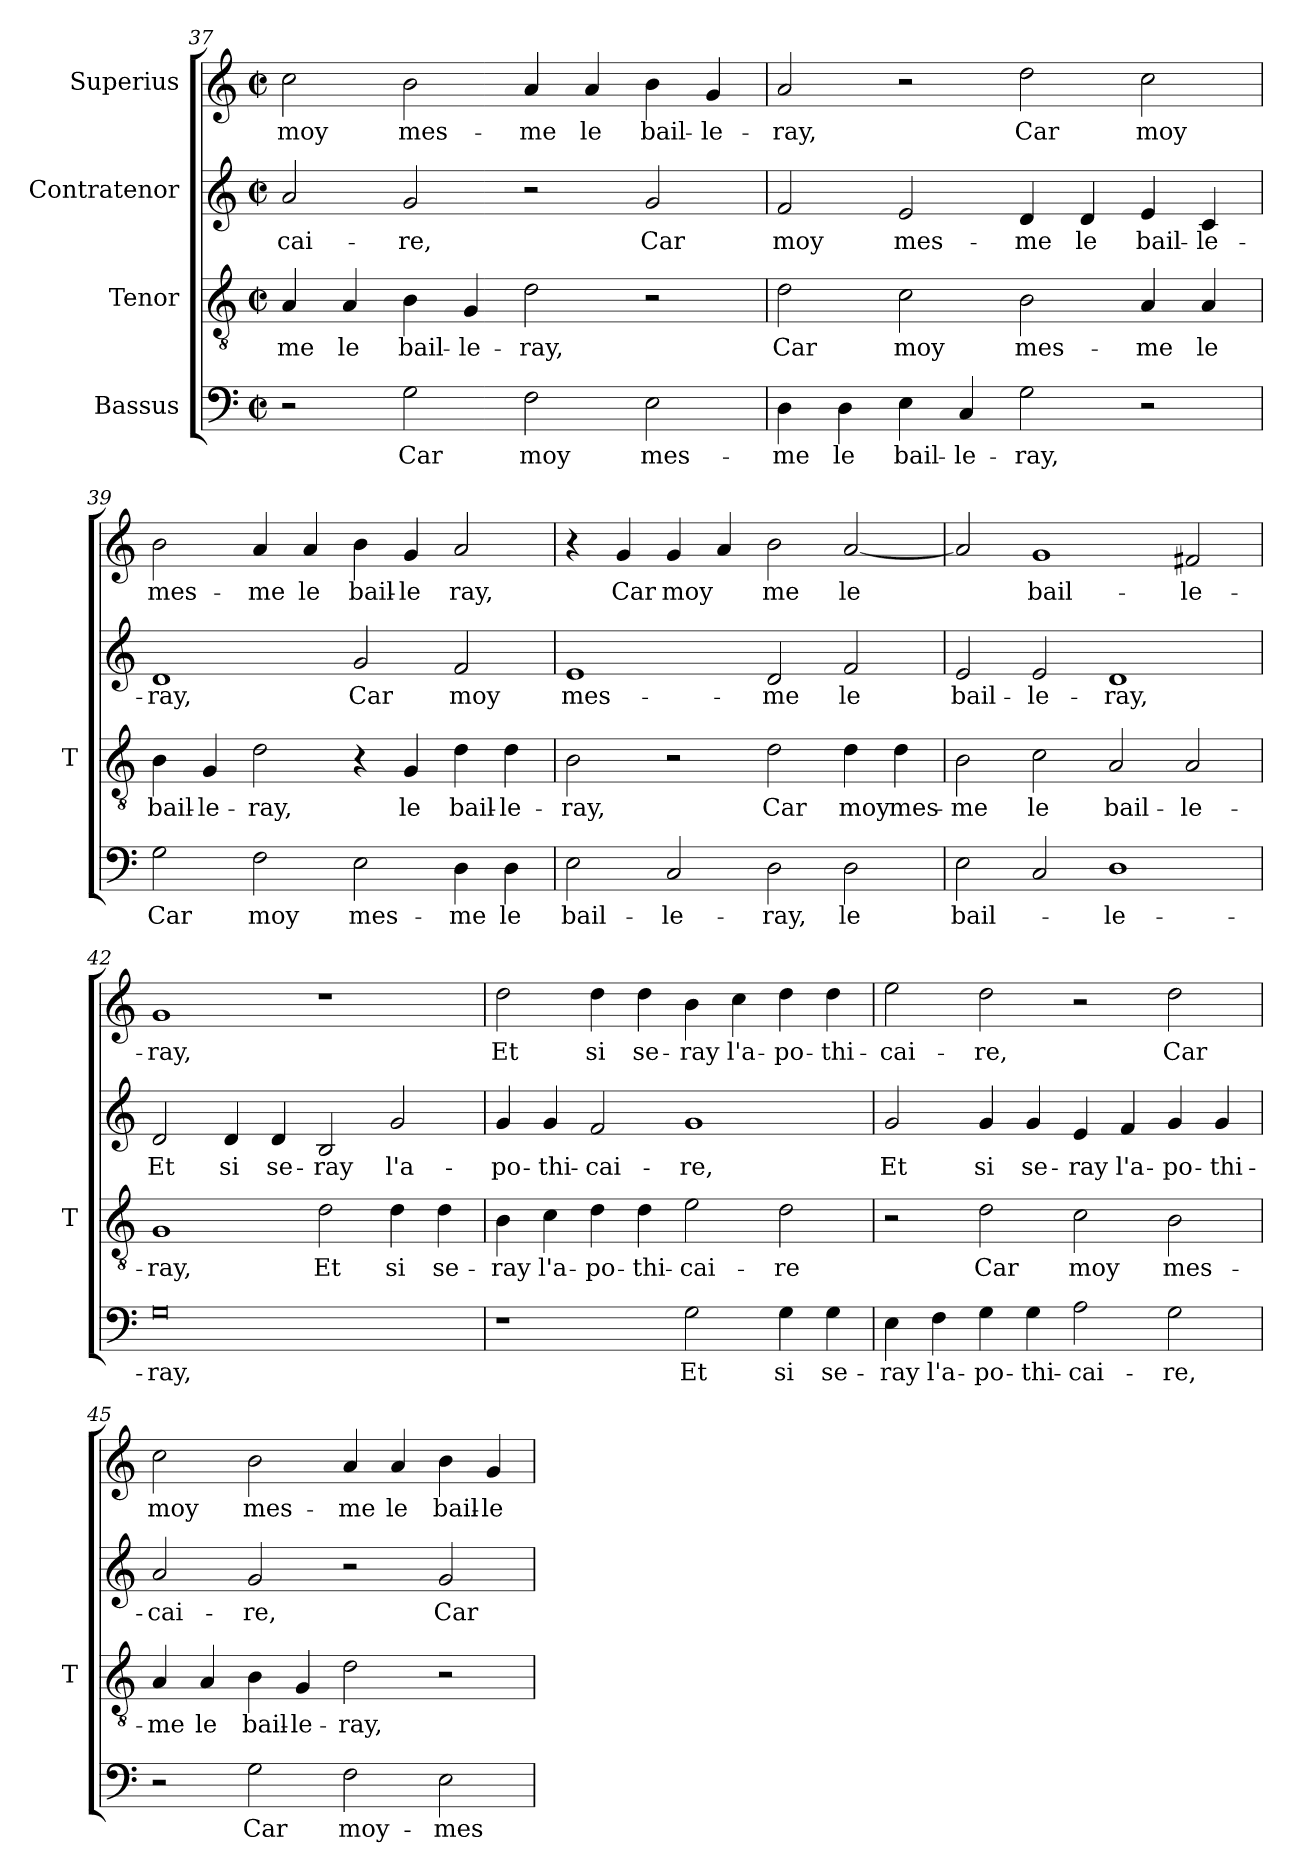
**kern	**text	**kern	**text	**kern	**text	**kern	**text
*part4	*part4	*part3	*part3	*part2	*part2	*part1	*part1
*staff4	*staff4	*staff3	*staff3	*staff2	*staff2	*staff1	*staff1
*I"Bassus	*	*I"Tenor	*	*I"Contratenor	*	*I"Superius	*
*	*	*I'T	*	*	*	*	*
!!LO:PB:g=z
*clefF4	*	*clefGv2	*	*clefG2	*	*clefG2	*
*k[]	*	*k[]	*	*k[]	*	*k[]	*
*C:	*	*C:	*	*C:	*	*C:	*
*M2/2	*	*M2/2	*	*M2/2	*	*M2/2	*
*met(c|)	*	*met(c|)	*	*met(c|)	*	*met(c|)	*
=37	=37	=37	=37	=37	=37	=37	=37
2r	.	4A	-me	2a	cai-	2cc	-moy
.	.	4A	-le	.	.	.	.
2G	-Car	4B	bail-	2g	-re,	2b	mes-
.	.	4G	le-	.	.	.	.
2F	-moy	2d	-ray,	2r	.	4a	-me
.	.	.	.	.	.	4a	-le
2E	mes-	2r	.	2g	-Car	4b	bail-
.	.	.	.	.	.	4g	le-
=38	=38	=38	=38	=38	=38	=38	=38
4D	-me	2d	-Car	2f	-moy	2a	-ray,
4D	-le	.	.	.	.	.	.
4E	bail-	2c	-moy	2e	mes-	2r	.
4C	le-	.	.	.	.	.	.
2G	-ray,	2B	mes-	4d	-me	2dd	-Car
.	.	.	.	4d	-le	.	.
2r	.	4A	-me	4e	bail-	2cc	-moy
.	.	4A	-le	4c	le-	.	.
=39	=39	=39	=39	=39	=39	=39	=39
2G	-Car	4B	bail-	1d	-ray,	2b	mes-
.	.	4G	le-	.	.	.	.
2F	-moy	2d	-ray,	.	.	4a	-me
.	.	.	.	.	.	4a	-le
2E	mes-	4r	.	2g	-Car	4b	bail-
.	.	4G	-le	.	.	4g	-le
4D	-me	4d	bail-	2f	-moy	2a	-ray,
4D	-le	4d	le-	.	.	.	.
=40	=40	=40	=40	=40	=40	=40	=40
2E	bail-	2B	-ray,	1e	mes-	4r	.
.	.	.	.	.	.	4g	-Car
2C	le-	2r	.	.	.	4g	-moy
.	.	.	.	.	.	4a	-
2D	-ray,	2d	-Car	2d	-me	2b	-me
2D	-le	4d	-moy	2f	-le	[2a	-le
.	.	4d	mes-	.	.	.	.
=41	=41	=41	=41	=41	=41	=41	=41
2E	bail-	2B	-me	2e	bail-	2a]	.
2C	.	2c	-le	2e	le-	1g	bail-
1D	le-	2A	bail-	1d	-ray,	.	.
.	.	2A	le-	.	.	2f#X	le-
=42	=42	=42	=42	=42	=42	=42	=42
0G	-ray,	1G	-ray,	2d	-Et	1g	-ray,
.	.	.	.	4d	-si	.	.
.	.	.	.	4d	se-	.	.
.	.	2d	-Et	2B	-ray	1r	.
.	.	4d	-si	2g	l'a-	.	.
.	.	4d	se-	.	.	.	.
=43	=43	=43	=43	=43	=43	=43	=43
1r	.	4B	-ray	4g	po-	2dd	-Et
.	.	4c	l'a-	4g	thi-	.	.
.	.	4d	po-	2f	cai-	4dd	-si
.	.	4d	thi-	.	.	4dd	se-
2G	-Et	2e	cai-	1g	-re,	4b	-ray
.	.	.	.	.	.	4cc	l'a-
4G	-si	2d	-re	.	.	4dd	po-
4G	se-	.	.	.	.	4dd	thi-
=44	=44	=44	=44	=44	=44	=44	=44
4E	-ray	2r	.	2g	-Et	2ee	cai-
4F	l'a-	.	.	.	.	.	.
4G	po-	2d	-Car	4g	-si	2dd	-re,
4G	thi-	.	.	4g	se-	.	.
2A	cai-	2c	-moy	4e	-ray	2r	.
.	.	.	.	4f	l'a-	.	.
2G	-re,	2B	mes-	4g	po-	2dd	-Car
.	.	.	.	4g	thi-	.	.
=45	=45	=45	=45	=45	=45	=45	=45
2r	.	4A	-me	2a	cai-	2cc	-moy
.	.	4A	-le	.	.	.	.
2G	-Car	4B	bail-	2g	-re,	2b	mes-
.	.	4G	le-	.	.	.	.
2F	moy-	2d	-ray,	2r	.	4a	-me
.	.	.	.	.	.	4a	-le
2E	mes-	2r	.	2g	-Car	4b	bail-
.	.	.	.	.	.	4g	le-
=	=	=	=	=	=	=	=
*-	*-	*-	*-	*-	*-	*-	*-
